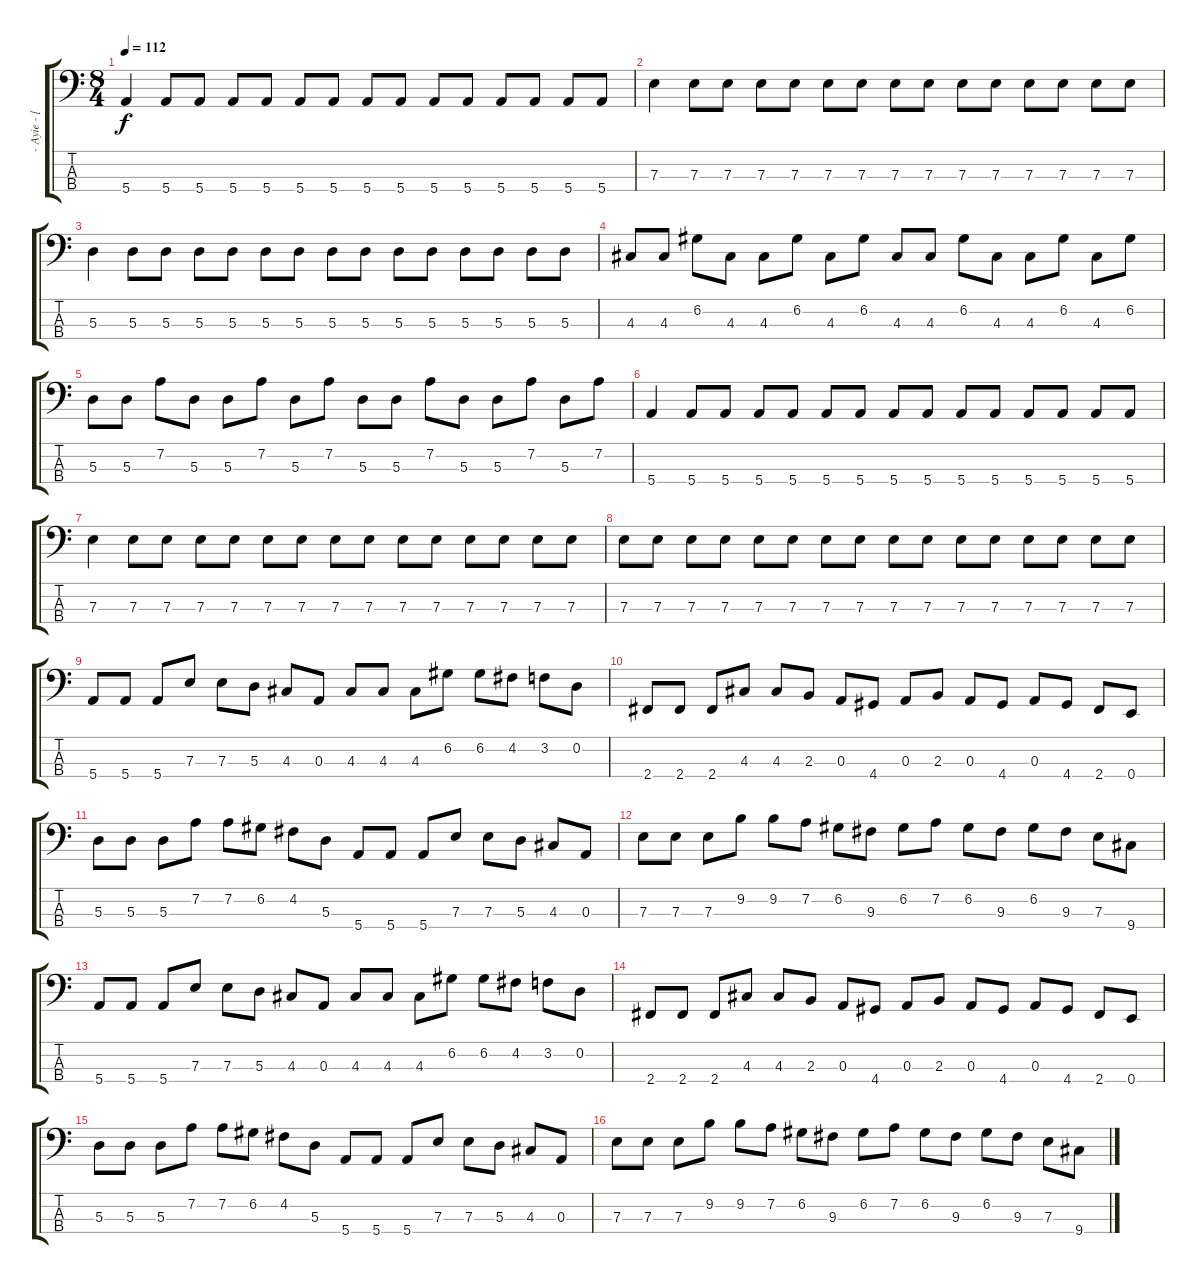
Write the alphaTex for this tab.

\track ("- Ayie - [ Bass ]" "- Ayie - [") {instrument electricbassfinger}
\staff {score tabs}
\tuning (G2 D2 A1 E1) {hide}
\ts (8 4)
\tempo 112
\clef f4
\ks c
5.4.4{dy f} 5.4.8 5.4.8 5.4.8 5.4.8 5.4.8 5.4.8 5.4.8 5.4.8 5.4.8 5.4.8 5.4.8 5.4.8 5.4.8 5.4.8 |
7.3.4 7.3.8 7.3.8 7.3.8 7.3.8 7.3.8 7.3.8 7.3.8 7.3.8 7.3.8 7.3.8 7.3.8 7.3.8 7.3.8 7.3.8 |
5.3.4 5.3.8 5.3.8 5.3.8 5.3.8 5.3.8 5.3.8 5.3.8 5.3.8 5.3.8 5.3.8 5.3.8 5.3.8 5.3.8 5.3.8 |
4.3.8 4.3.8 6.2.8 4.3.8 4.3.8 6.2.8 4.3.8 6.2.8 4.3.8 4.3.8 6.2.8 4.3.8 4.3.8 6.2.8 4.3.8 6.2.8 |
5.3.8 5.3.8 7.2.8 5.3.8 5.3.8 7.2.8 5.3.8 7.2.8 5.3.8 5.3.8 7.2.8 5.3.8 5.3.8 7.2.8 5.3.8 7.2.8 |
5.4.4 5.4.8 5.4.8 5.4.8 5.4.8 5.4.8 5.4.8 5.4.8 5.4.8 5.4.8 5.4.8 5.4.8 5.4.8 5.4.8 5.4.8 |
7.3.4 7.3.8 7.3.8 7.3.8 7.3.8 7.3.8 7.3.8 7.3.8 7.3.8 7.3.8 7.3.8 7.3.8 7.3.8 7.3.8 7.3.8 |
7.3.8 7.3.8 7.3.8 7.3.8 7.3.8 7.3.8 7.3.8 7.3.8 7.3.8 7.3.8 7.3.8 7.3.8 7.3.8 7.3.8 7.3.8 7.3.8 |
5.4.8 5.4.8 5.4.8 7.3.8 7.3.8 5.3.8 4.3.8 0.3.8 4.3.8 4.3.8 4.3.8 6.2.8 6.2.8 4.2.8 3.2.8 0.2.8 |
2.4.8 2.4.8 2.4.8 4.3.8 4.3.8 2.3.8 0.3.8 4.4.8 0.3.8 2.3.8 0.3.8 4.4.8 0.3.8 4.4.8 2.4.8 0.4.8 |
5.3.8 5.3.8 5.3.8 7.2.8 7.2.8 6.2.8 4.2.8 5.3.8 5.4.8 5.4.8 5.4.8 7.3.8 7.3.8 5.3.8 4.3.8 0.3.8 |
7.3.8 7.3.8 7.3.8 9.2.8 9.2.8 7.2.8 6.2.8 9.3.8 6.2.8 7.2.8 6.2.8 9.3.8 6.2.8 9.3.8 7.3.8 9.4.8 |
5.4.8 5.4.8 5.4.8 7.3.8 7.3.8 5.3.8 4.3.8 0.3.8 4.3.8 4.3.8 4.3.8 6.2.8 6.2.8 4.2.8 3.2.8 0.2.8 |
2.4.8 2.4.8 2.4.8 4.3.8 4.3.8 2.3.8 0.3.8 4.4.8 0.3.8 2.3.8 0.3.8 4.4.8 0.3.8 4.4.8 2.4.8 0.4.8 |
5.3.8 5.3.8 5.3.8 7.2.8 7.2.8 6.2.8 4.2.8 5.3.8 5.4.8 5.4.8 5.4.8 7.3.8 7.3.8 5.3.8 4.3.8 0.3.8 |
7.3.8 7.3.8 7.3.8 9.2.8 9.2.8 7.2.8 6.2.8 9.3.8 6.2.8 7.2.8 6.2.8 9.3.8 6.2.8 9.3.8 7.3.8 9.4.8
